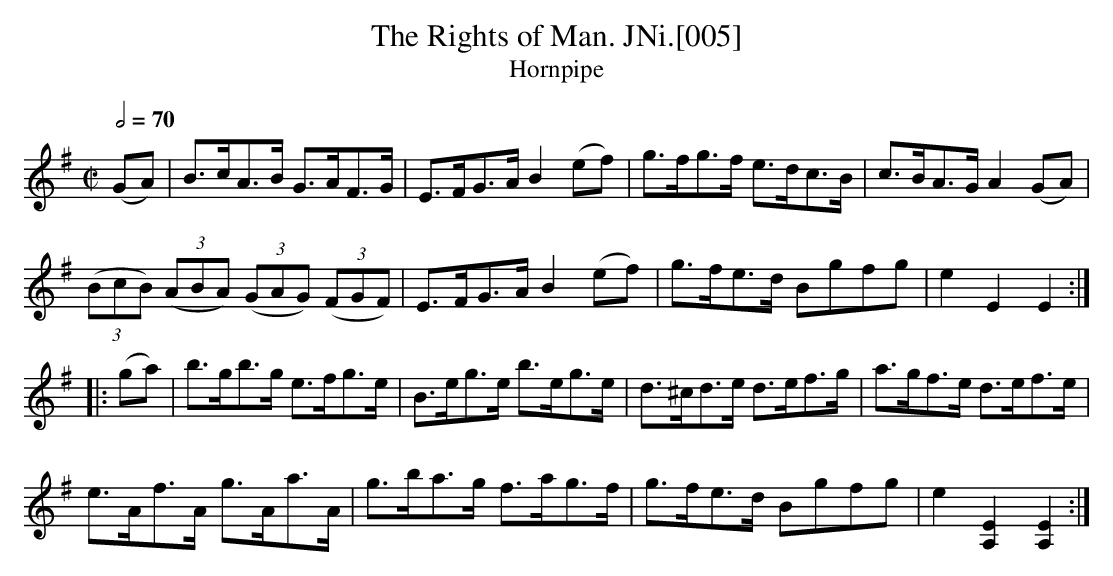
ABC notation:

X:1
T:Rights of Man. JNi.[005], The
T:Hornpipe
M:C|
L:1/8
Q:1/2=70
K:Em
(GA)|B>cA>B G>AF>G|E>FG>A B2 (ef)|g>fg>f e>dc>B|c>BA>G A2 (GA)|
((3BcB) ((3ABA) ((3GAG) ((3FGF)|E>FG>A B2 (ef)|g>fe>d Bgfg|e2E2E2:|
|:(ga)|b>gb>g e>fg>e|B>eg>e b>eg>e|d>^cd>e d>ef>g|a>gf>e d>ef>e|
e>Af>A g>Aa>A|g>ba>g f>ag>f|g>fe>d Bgfg|e2 [EA,]2 [EA,]2:|
